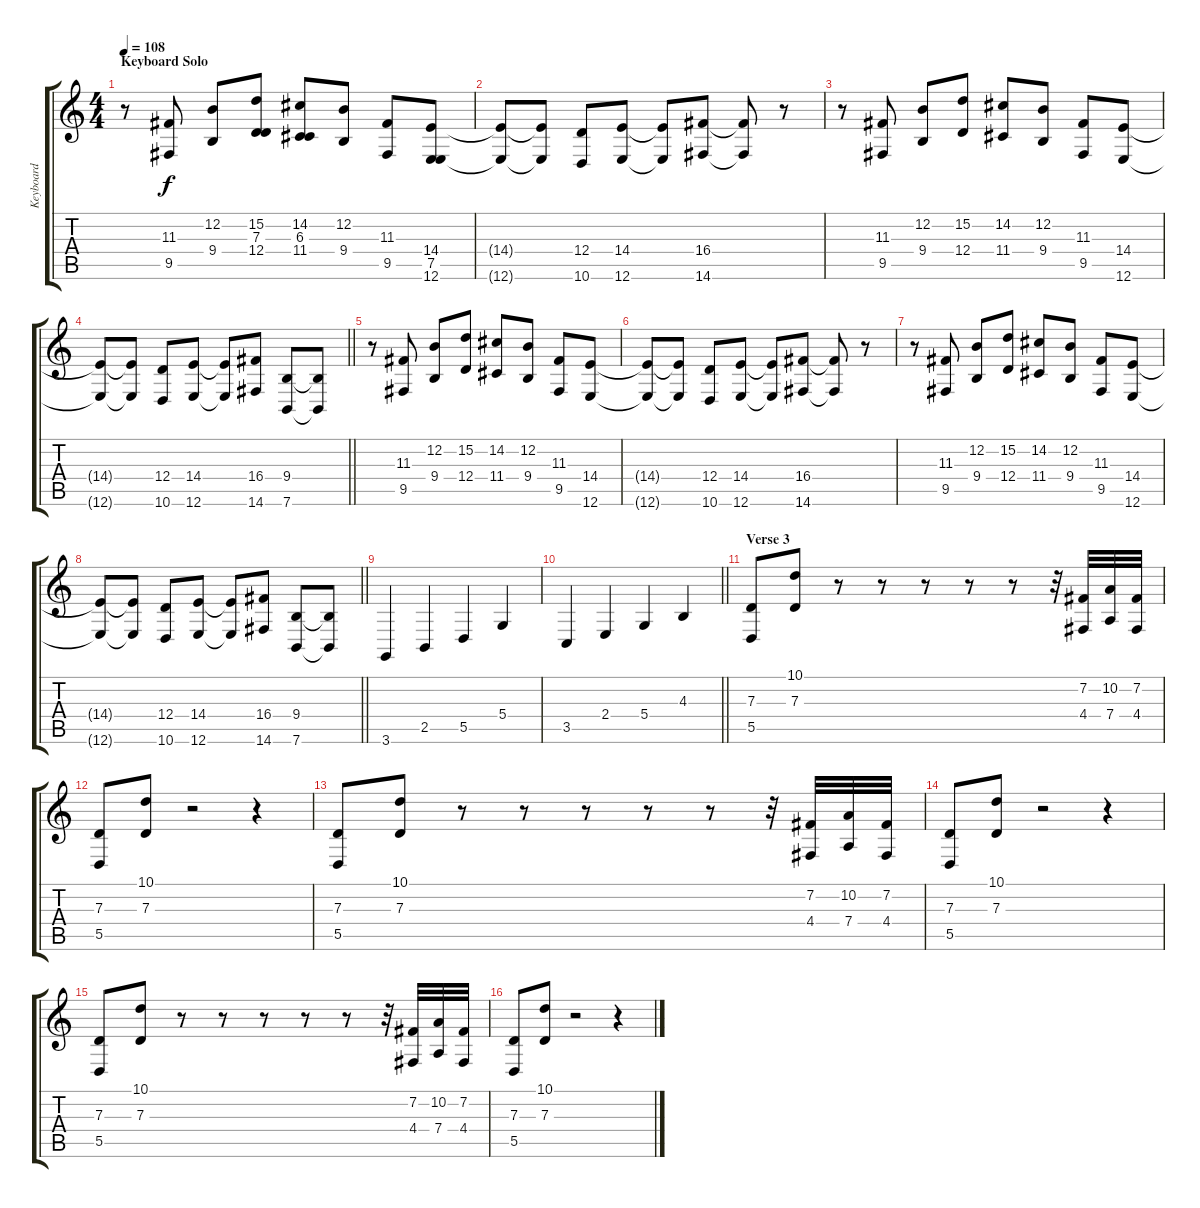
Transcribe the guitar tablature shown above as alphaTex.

\track ("Keyboard" "Keyboard") {mute instrument lead1square}
\staff {score tabs}
\tuning (E4 B3 G3 D3 A2 E2) {hide}
\ts (4 4)
\section ("" "Keyboard Solo")
\tempo 108
\clef g2
\ks c
r.8{dy f volume 16} (11.3 9.5).8 (12.2 9.4).8 (15.2 7.3 12.4).8 (14.2 6.3 11.4).8 (12.2 9.4).8 (11.3 9.5).8 (14.4 7.5 12.6).8 |
(14.4{t} 12.6{t}).8 (14.4{t} 12.6{t}).8 (12.4 10.6).8 (14.4 12.6).8 (14.4{t} 12.6{t}).8 (16.4 14.6).8 (16.4{t} 14.6{t}).8 r.8 |
r.8 (11.3 9.5).8 (12.2 9.4).8 (15.2 12.4).8 (14.2 11.4).8 (12.2 9.4).8 (11.3 9.5).8 (14.4 12.6).8 |
\barLineRight lightlight
(14.4{t} 12.6{t}).8 (14.4{t} 12.6{t}).8 (12.4 10.6).8 (14.4 12.6).8 (14.4{t} 12.6{t}).8 (16.4 14.6).8 (9.4 7.6).8 (9.4{t} 7.6{t}).8 |
r.8 (11.3 9.5).8 (12.2 9.4).8 (15.2 12.4).8 (14.2 11.4).8 (12.2 9.4).8 (11.3 9.5).8 (14.4 12.6).8 |
(14.4{t} 12.6{t}).8 (14.4{t} 12.6{t}).8 (12.4 10.6).8 (14.4 12.6).8 (14.4{t} 12.6{t}).8 (16.4 14.6).8 (16.4{t} 14.6{t}).8 r.8 |
r.8 (11.3 9.5).8 (12.2 9.4).8 (15.2 12.4).8 (14.2 11.4).8 (12.2 9.4).8 (11.3 9.5).8 (14.4 12.6).8 |
\barLineRight lightlight
(14.4{t} 12.6{t}).8 (14.4{t} 12.6{t}).8 (12.4 10.6).8 (14.4 12.6).8 (14.4{t} 12.6{t}).8 (16.4 14.6).8 (9.4 7.6).8 (9.4{t} 7.6{t}).8 |
3.6.4{volume 9} 2.5.4 5.5.4 5.4.4 |
\barLineRight lightlight
3.5.4 2.4.4 5.4.4 4.3.4 |
\section ("" "Verse 3")
(7.3 5.5).8{volume 9} (10.1 7.3).8 r.8 r.8 r.8 r.8 r.8 r.32 (7.2 4.4).32 (10.2 7.4).32 (7.2 4.4).32 |
(7.3 5.5).8 (10.1 7.3).8 r.2 r.4 |
(7.3 5.5).8 (10.1 7.3).8 r.8 r.8 r.8 r.8 r.8 r.32 (7.2 4.4).32 (10.2 7.4).32 (7.2 4.4).32 |
(7.3 5.5).8 (10.1 7.3).8 r.2 r.4 |
(7.3 5.5).8 (10.1 7.3).8 r.8 r.8 r.8 r.8 r.8 r.32 (7.2 4.4).32 (10.2 7.4).32 (7.2 4.4).32 |
(7.3 5.5).8 (10.1 7.3).8 r.2 r.4
